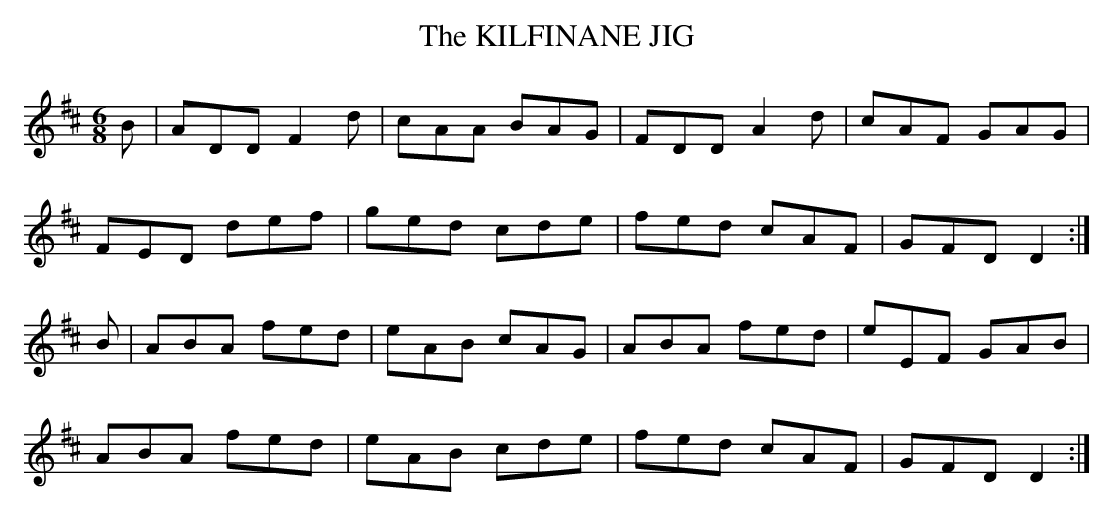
X:1
T:KILFINANE JIG, The
M:6/8
L:1/8
K:D
B|ADD F2d|cAA BAG|FDD A2d|cAF GAG|
FED def|ged cde|fed cAF|GFD D2:|
B|ABA fed|eAB cAG|ABA fed|eEF GAB|
ABA fed|eAB cde|fed cAF|GFD D2:|
